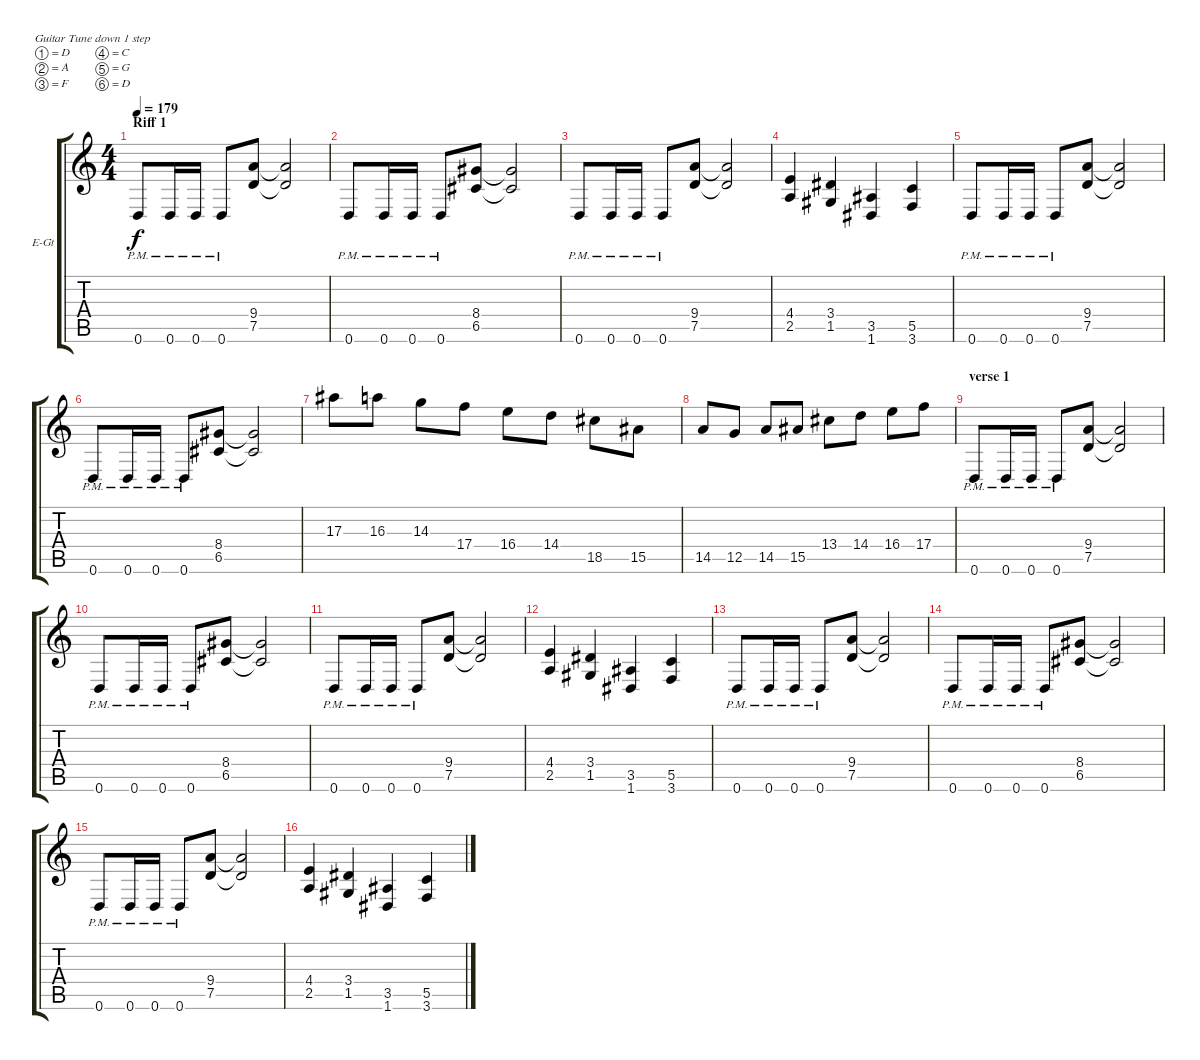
\bracketExtendMode groupsimilarinstruments
\firstSystemTrackNameOrientation horizontal
\otherSystemsTrackNameOrientation horizontal
\track ("Rythm Guitar" "E-Gt") {multiBarRest instrument overdrivenguitar}
\staff {score tabs}
\tuning (D4 A3 F3 C3 G2 D2)
\ts (4 4)
\section ("" "Riff 1")
\tempo 179
\clef g2
\ks c
0.6{pm}.8{dy f instrument overdrivenguitar} 0.6{pm}.16 0.6{pm}.16 0.6{pm}.8 (9.4 7.5).8 (9.4{t} 7.5{t}).2 |
0.6{pm}.8 0.6{pm}.16 0.6{pm}.16 0.6{pm}.8 (8.4 6.5).8 (8.4{t} 6.5{t}).2 |
0.6{pm}.8 0.6{pm}.16 0.6{pm}.16 0.6{pm}.8 (9.4 7.5).8 (9.4{t} 7.5{t}).2 |
(4.4 2.5).4 (3.4 1.5).4 (3.5 1.6).4 (5.5 3.6).4 |
0.6{pm}.8 0.6{pm}.16 0.6{pm}.16 0.6{pm}.8 (9.4 7.5).8 (9.4{t} 7.5{t}).2 |
0.6{pm}.8 0.6{pm}.16 0.6{pm}.16 0.6{pm}.8 (8.4 6.5).8 (8.4{t} 6.5{t}).2 |
17.3.8 16.3.8 14.3.8 17.4.8 16.4.8 14.4.8 18.5.8 15.5.8 |
14.5.8 12.5.8 14.5.8 15.5.8 13.4.8 14.4.8 16.4.8 17.4.8 |
\section ("" "verse 1")
0.6{pm}.8 0.6{pm}.16 0.6{pm}.16 0.6{pm}.8 (9.4 7.5).8 (9.4{t} 7.5{t}).2 |
0.6{pm}.8 0.6{pm}.16 0.6{pm}.16 0.6{pm}.8 (8.4 6.5).8 (8.4{t} 6.5{t}).2 |
0.6{pm}.8 0.6{pm}.16 0.6{pm}.16 0.6{pm}.8 (9.4 7.5).8 (9.4{t} 7.5{t}).2 |
(4.4 2.5).4 (3.4 1.5).4 (3.5 1.6).4 (5.5 3.6).4 |
0.6{pm}.8 0.6{pm}.16 0.6{pm}.16 0.6{pm}.8 (9.4 7.5).8 (9.4{t} 7.5{t}).2 |
0.6{pm}.8 0.6{pm}.16 0.6{pm}.16 0.6{pm}.8 (8.4 6.5).8 (8.4{t} 6.5{t}).2 |
0.6{pm}.8 0.6{pm}.16 0.6{pm}.16 0.6{pm}.8 (9.4 7.5).8 (9.4{t} 7.5{t}).2 |
(4.4 2.5).4 (3.4 1.5).4 (3.5 1.6).4 (5.5 3.6).4
